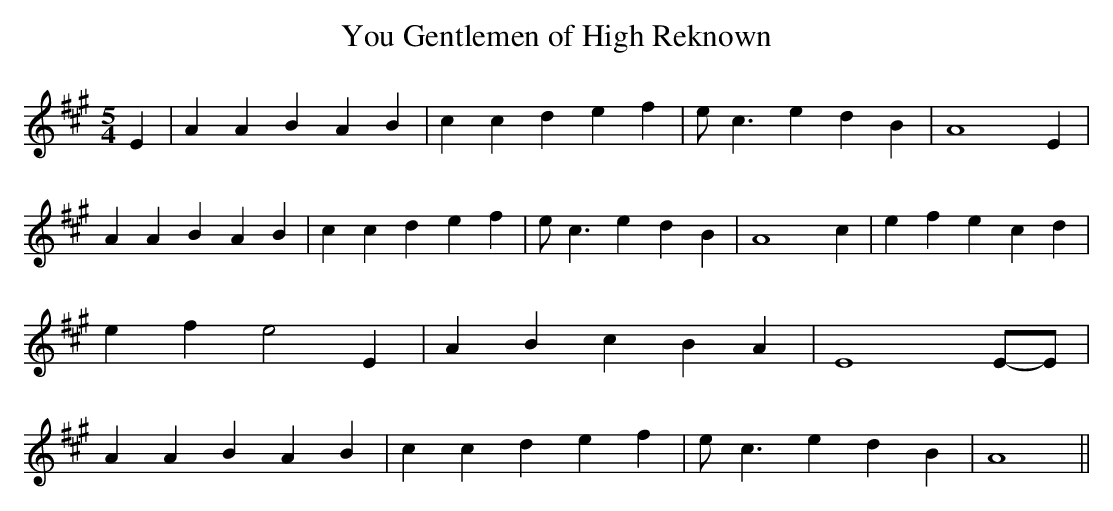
X:1
T:You Gentlemen of High Reknown
M:5/4
L:1/4
K:A
 E| A A B- A B| c c d- e f| e/2 c3/2 e- d B| A4 E| A A B- A B| c c d- e f|\
 e/2 c3/2 e- d B| A4 c| e f e- c d| e f e2 E| A B c- B A| E4E/2-E/2|\
 A A B- A B| c c d- e f| e/2 c3/2 e- d B| A4||
